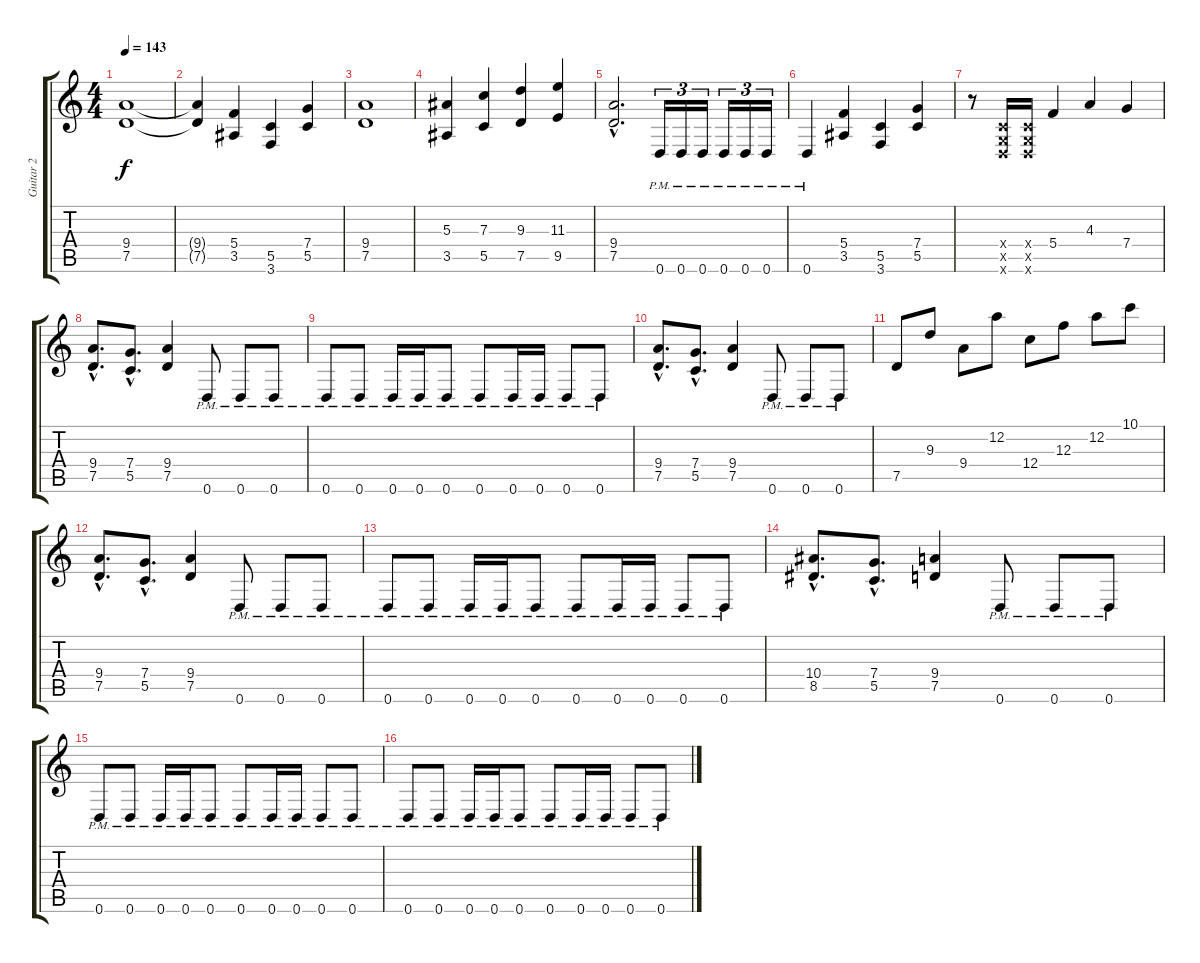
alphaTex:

\track ("Guitar 2" "Guitar 2") {instrument distortionguitar}
\staff {score tabs}
\tuning (D4 A3 F3 C3 G2 D2) {hide}
\ts (4 4)
\tempo 143
\clef g2
\ks c
(9.4 7.5).1{dy f} |
(9.4{t} 7.5{t}).4 (5.4 3.5).4 (5.5 3.6).4 (7.4 5.5).4 |
(9.4 7.5).1 |
(5.3 3.5).4 (7.3 5.5).4 (9.3 7.5).4 (11.3 9.5).4 |
(9.4{hac} 7.5{hac}).2{d} 0.6{pm}.16{tu (3 2)} 0.6{pm}.16{tu (3 2)} 0.6{pm}.16{tu (3 2)} 0.6{pm}.16{tu (3 2)} 0.6{pm}.16{tu (3 2)} 0.6{pm}.16{tu (3 2)} |
0.6{pm}.4 (5.4 3.5).4 (5.5 3.6).4 (7.4 5.5).4 |
r.8 (0.4{x} 0.5{x} 0.6{x}).16 (0.4{x} 0.5{x} 0.6{x}).16 5.4.4 4.3.4 7.4.4 |
(9.4{hac} 7.5{hac}).8{d} (7.4{hac} 5.5{hac}).8{d} (9.4 7.5).4 0.6{pm}.8 0.6{pm}.8 0.6{pm}.8 |
0.6{pm}.8 0.6{pm}.8 0.6{pm}.16 0.6{pm}.16 0.6{pm}.8 0.6{pm}.8 0.6{pm}.16 0.6{pm}.16 0.6{pm}.8 0.6{pm}.8 |
(9.4{hac} 7.5{hac}).8{d} (7.4{hac} 5.5{hac}).8{d} (9.4 7.5).4 0.6{pm}.8 0.6{pm}.8 0.6{pm}.8 |
7.5.8 9.3.8 9.4.8 12.2.8 12.4.8 12.3.8 12.2.8 10.1.8 |
(9.4{hac} 7.5{hac}).8{d} (7.4{hac} 5.5{hac}).8{d} (9.4 7.5).4 0.6{pm}.8 0.6{pm}.8 0.6{pm}.8 |
0.6{pm}.8 0.6{pm}.8 0.6{pm}.16 0.6{pm}.16 0.6{pm}.8 0.6{pm}.8 0.6{pm}.16 0.6{pm}.16 0.6{pm}.8 0.6{pm}.8 |
(10.4{hac} 8.5{hac}).8{d} (7.4{hac} 5.5{hac}).8{d} (9.4 7.5).4 0.6{pm}.8 0.6{pm}.8 0.6{pm}.8 |
0.6{pm}.8 0.6{pm}.8 0.6{pm}.16 0.6{pm}.16 0.6{pm}.8 0.6{pm}.8 0.6{pm}.16 0.6{pm}.16 0.6{pm}.8 0.6{pm}.8 |
0.6{pm}.8 0.6{pm}.8 0.6{pm}.16 0.6{pm}.16 0.6{pm}.8 0.6{pm}.8 0.6{pm}.16 0.6{pm}.16 0.6{pm}.8 0.6{pm}.8
